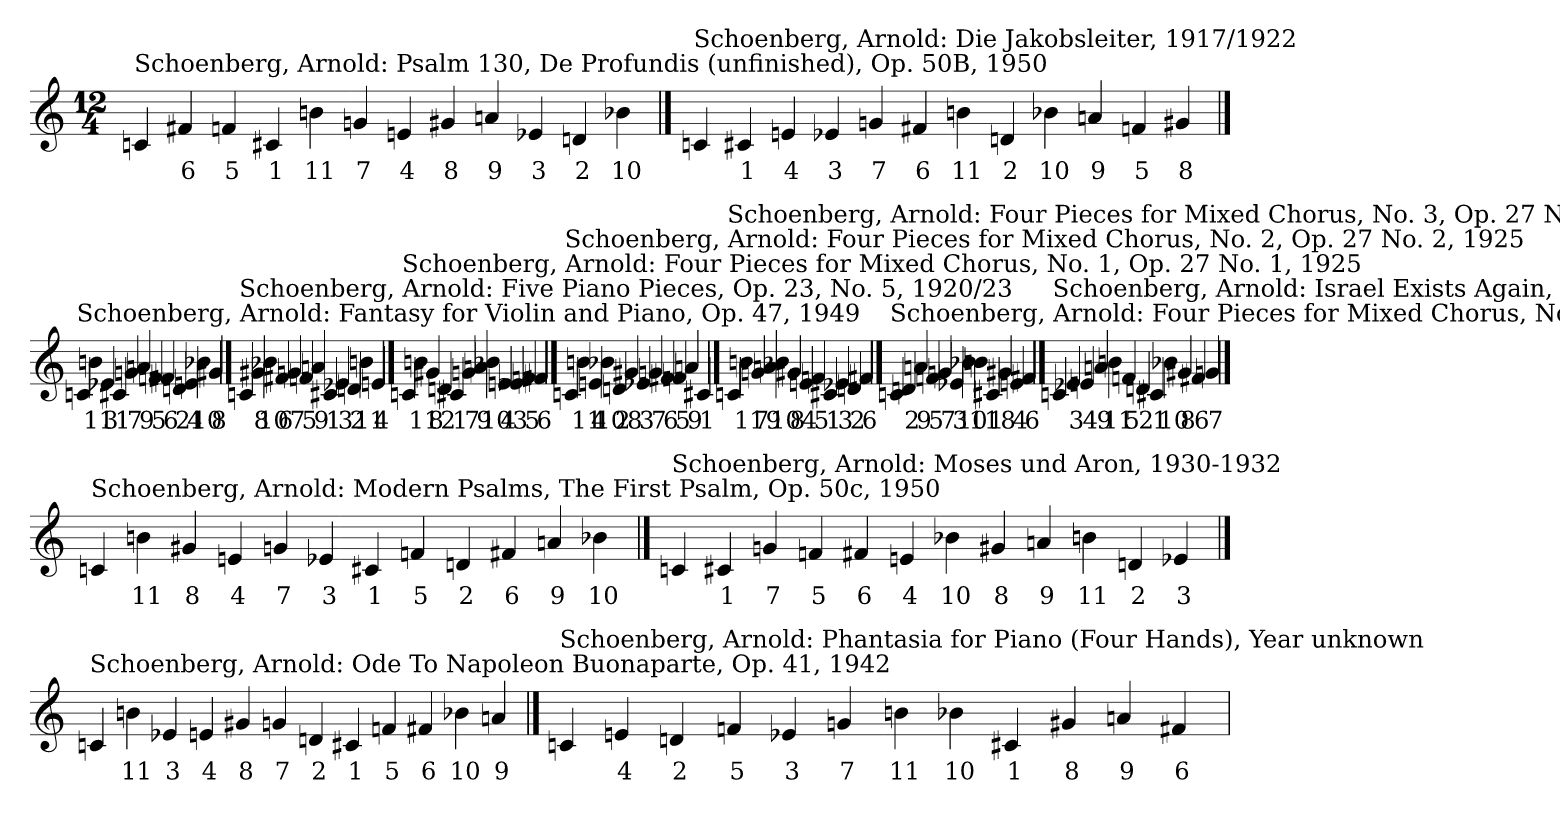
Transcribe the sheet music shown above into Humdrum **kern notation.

**kern	**text
*part1	*part1
*staff1	*staff1
!!LO:LB:g=z
*M12/4	*
==430	==430
!LO:TX:t=Schoenberg, Arnold&colon; Psalm 130, De Profundis (unfinished), Op. 50B, 1950	!
4cn	.
4f#X	6
4fn	5
4c#X	1
4bn	11
4gn	7
4en	4
4g#X	8
4an	9
4e-X	3
4dn	2
4b-X	10
!!LO:LB:g=z
==431	==431
!LO:TX:t=Schoenberg, Arnold&colon; Die Jakobsleiter, 1917/1922	!
4cn	.
4c#X	1
4en	4
4e-X	3
4gn	7
4f#X	6
4bn	11
4dn	2
4b-X	10
4an	9
4fn	5
4g#X	8
!!LO:LB:g=z
==432	==432
!LO:TX:t=Schoenberg, Arnold&colon; Fantasy for Violin and Piano, Op. 47, 1949	!
4cn	.
4bn	11
4e-X	3
4c#X	1
4gn	7
4an	9
4fn	5
4f#X	6
4dn	2
4en	4
4b-X	10
4g#X	8
!!LO:LB:g=z
==433	==433
!LO:TX:t=Schoenberg, Arnold&colon; Five Piano Pieces, Op. 23, No. 5, 1920/23	!
4cn	.
4g#X	8
4b-X	10
4f#X	6
4gn	7
4fn	5
4an	9
4c#X	1
4e-X	3
4dn	2
4bn	11
4en	4
!!LO:LB:g=z
==434	==434
!LO:TX:t=Schoenberg, Arnold&colon; Four Pieces for Mixed Chorus, No. 1, Op. 27 No. 1, 1925	!
4cn	.
4bn	11
4g#X	8
4dn	2
4c#X	1
4gn	7
4an	9
4b-X	10
4en	4
4e-X	3
4fn	5
4f#X	6
!!LO:LB:g=z
==435	==435
!LO:TX:t=Schoenberg, Arnold&colon; Four Pieces for Mixed Chorus, No. 2, Op. 27 No. 2, 1925	!
4cn	.
4bn	11
4en	4
4b-X	10
4dn	2
4g#X	8
4e-X	3
4gn	7
4f#X	6
4fn	5
4an	9
4c#X	1
!!LO:LB:g=z
==436	==436
!LO:TX:t=Schoenberg, Arnold&colon; Four Pieces for Mixed Chorus, No. 3, Op. 27 No. 3, 1925	!
4cn	.
4bn	11
4gn	7
4an	9
4b-X	10
4g#X	8
4en	4
4fn	5
4c#X	1
4e-X	3
4dn	2
4f#X	6
!!LO:LB:g=z
==437	==437
!LO:TX:t=Schoenberg, Arnold&colon; Four Pieces for Mixed Chorus, No. 4, Op. 27 No. 4, 1925	!
4cn	.
4dn	2
4an	9
4fn	5
4gn	7
4e-X	3
4b-X	10
4bn	11
4c#X	1
4g#X	8
4en	4
4f#X	6
!!LO:LB:g=z
==438	==438
!LO:TX:t=Schoenberg, Arnold&colon; Israel Exists Again, 1949	!
4cn	.
4e-X	3
4en	4
4an	9
4bn	11
4fn	5
4dn	2
4c#X	1
4b-X	10
4g#X	8
4f#X	6
4gn	7
!!LO:LB:g=z
==439	==439
!LO:TX:t=Schoenberg, Arnold&colon; Modern Psalms, The First Psalm, Op. 50c, 1950	!
4cn	.
4bn	11
4g#X	8
4en	4
4gn	7
4e-X	3
4c#X	1
4fn	5
4dn	2
4f#X	6
4an	9
4b-X	10
!!LO:LB:g=z
==440	==440
!LO:TX:t=Schoenberg, Arnold&colon; Moses und Aron, 1930-1932	!
4cn	.
4c#X	1
4gn	7
4fn	5
4f#X	6
4en	4
4b-X	10
4g#X	8
4an	9
4bn	11
4dn	2
4e-X	3
!!LO:LB:g=z
==441	==441
!LO:TX:t=Schoenberg, Arnold&colon; Ode To Napoleon Buonaparte, Op. 41, 1942	!
4cn	.
4bn	11
4e-X	3
4en	4
4g#X	8
4gn	7
4dn	2
4c#X	1
4fn	5
4f#X	6
4b-X	10
4an	9
!!LO:LB:g=z
==442	==442
!LO:TX:t=Schoenberg, Arnold&colon; Phantasia for Piano (Four Hands), Year unknown	!
4cn	.
4en	4
4dn	2
4fn	5
4e-X	3
4gn	7
4bn	11
4b-X	10
4c#X	1
4g#X	8
4an	9
4f#X	6
=	=
*-	*-
